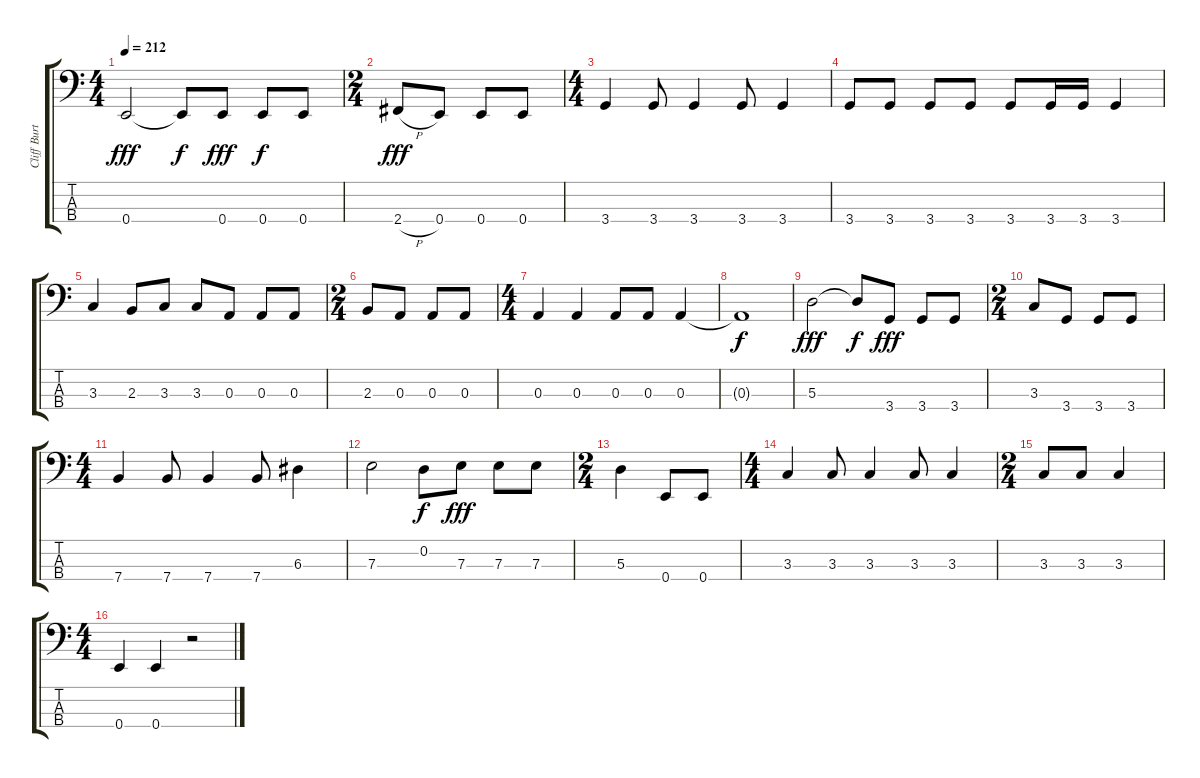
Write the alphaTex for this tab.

\track ("Cliff Burton" "Cliff Burt") {instrument electricbassfinger}
\staff {score tabs}
\tuning (G2 D2 A1 E1) {hide}
\ts (4 4)
\tempo 212
\clef f4
\ks c
0.4.2{dy fff} 0.4{t}.8{dy f} 0.4.8{dy fff} 0.4.8{dy f} 0.4.8 |
\ts (2 4)
2.4{h}.8{dy fff} 0.4.8 0.4.8 0.4.8 |
\ts (4 4)
3.4.4 3.4.8 3.4.4 3.4.8 3.4.4 |
3.4.8 3.4.8 3.4.8 3.4.8 3.4.8 3.4.16 3.4.16 3.4.4 |
3.3.4 2.3.8 3.3.8 3.3.8 0.3.8 0.3.8 0.3.8 |
\ts (2 4)
2.3.8 0.3.8 0.3.8 0.3.8 |
\ts (4 4)
0.3.4 0.3.4 0.3.8 0.3.8 0.3.4 |
0.3{t}.1{dy f} |
5.3.2{dy fff} 5.3{t}.8{dy f} 3.4.8{dy fff} 3.4.8 3.4.8 |
\ts (2 4)
3.3.8 3.4.8 3.4.8 3.4.8 |
\ts (4 4)
7.4.4 7.4.8 7.4.4 7.4.8 6.3.4 |
7.3.2 0.2.8{dy f} 7.3.8{dy fff} 7.3.8 7.3.8 |
\ts (2 4)
5.3.4 0.4.8 0.4.8 |
\ts (4 4)
3.3.4 3.3.8 3.3.4 3.3.8 3.3.4 |
\ts (2 4)
3.3.8 3.3.8 3.3.4 |
\ts (4 4)
0.4.4 0.4.4 r.2
